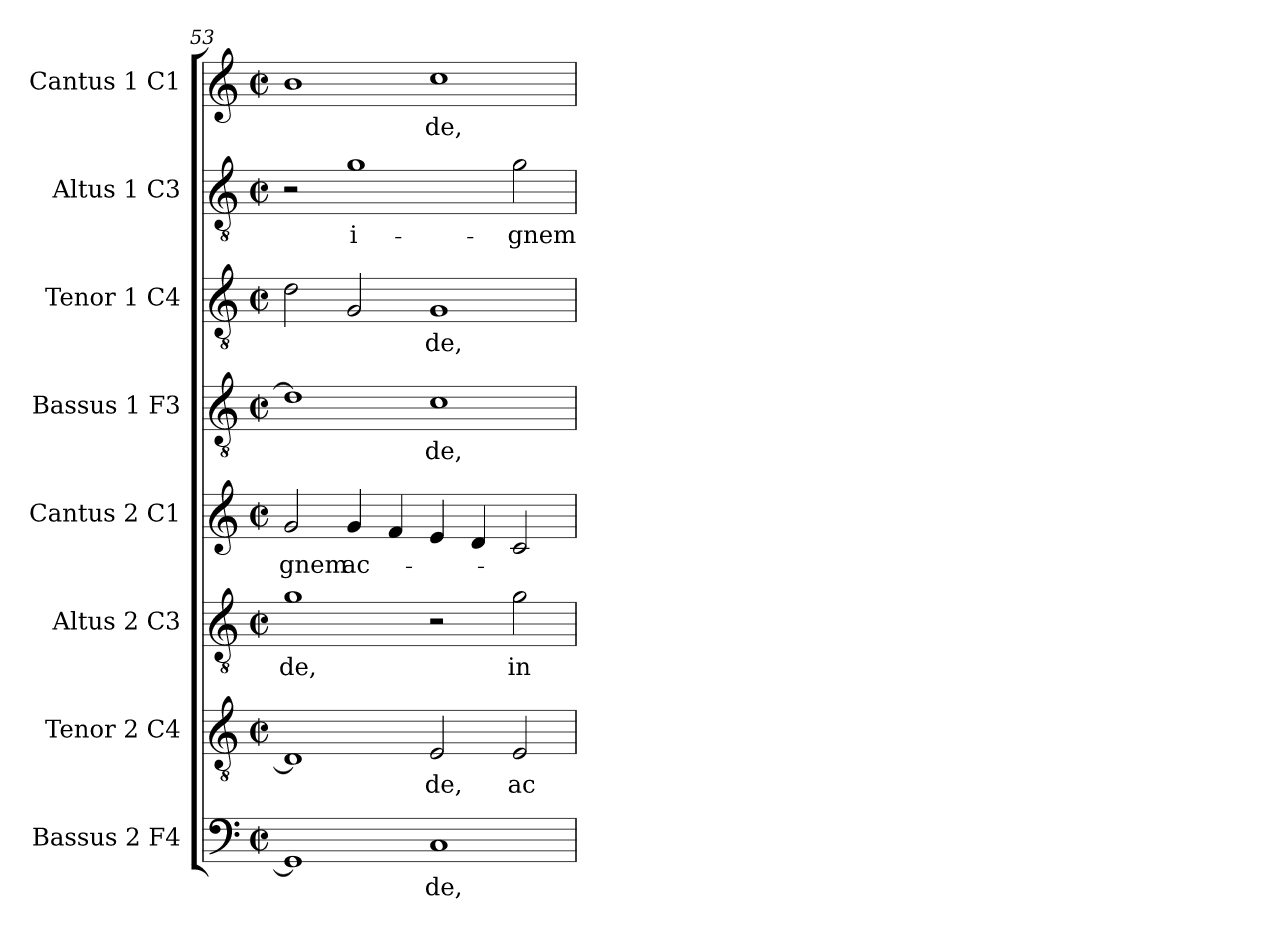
**kern	**text	**kern	**text	**kern	**text	**kern	**text	**kern	**text	**kern	**text	**kern	**text	**kern	**text
*part8	*part8	*part7	*part7	*part6	*part6	*part5	*part5	*part4	*part4	*part3	*part3	*part2	*part2	*part1	*part1
*staff8	*staff8	*staff7	*staff7	*staff6	*staff6	*staff5	*staff5	*staff4	*staff4	*staff3	*staff3	*staff2	*staff2	*staff1	*staff1
*I"Bassus 2  F4	*	*I"Tenor 2  C4	*	*I"Altus 2  C3	*	*I"Cantus 2  C1	*	*I"Bassus 1  F3	*	*I"Tenor 1  C4	*	*I"Altus 1  C3	*	*I"Cantus 1  C1	*
*I'B2	*	*I'T2	*	*I'A2	*	*I'C2	*	*I'B1	*	*I'T1	*	*I'A1	*	*I'C1	*
*clefF4	*	*clefGv2	*	*clefGv2	*	*clefG2	*	*clefGv2	*	*clefGv2	*	*clefGv2	*	*clefG2	*
*M2/2	*	*M2/2	*	*M2/2	*	*M2/2	*	*M2/2	*	*M2/2	*	*M2/2	*	*M2/2	*
*met(c|)	*	*met(c|)	*	*met(c|)	*	*met(c|)	*	*met(c|)	*	*met(c|)	*	*met(c|)	*	*met(c|)	*
=53	=53	=53	=53	=53	=53	=53	=53	=53	=53	=53	=53	=53	=53	=53	=53
!	!	!	!	!	!LO:LY:b:cj	!	!LO:LY:b:cj	!	!	!	!	!	!	!	!
1GG]	.	1D]	.	1g	-de,	2g/	-gnem	1d]	.	2d\	.	2r	.	1b	.
!	!	!	!	!	!	!	!LO:LY:b:cj	!	!	!	!	!	!LO:LY:b:rj	!	!
.	.	.	.	.	.	4g/	ac-	.	.	2G/	.	1g	i-	.	.
.	.	.	.	.	.	4f/	.	.	.	.	.	.	.	.	.
!	!LO:LY:b:cj	!	!LO:LY:b:cj	!	!	!	!	!	!LO:LY:b:cj	!	!LO:LY:b:cj	!	!	!	!LO:LY:b:cj
1C	-de,	2E/	-de,	2r	.	4e/	.	1c	-de,	1G	-de,	.	.	1cc	-de,
.	.	.	.	.	.	4d/	.	.	.	.	.	.	.	.	.
!	!	!	!LO:LY:b:cj	!	!LO:LY:b:cj	!	!	!	!	!	!	!	!LO:LY:b:cj	!	!
.	.	2E/	ac-	2g\	in	2c/	.	.	.	.	.	2g\	-gnem	.	.
=	=	=	=	=	=	=	=	=	=	=	=	=	=	=	=
*-	*-	*-	*-	*-	*-	*-	*-	*-	*-	*-	*-	*-	*-	*-	*-
